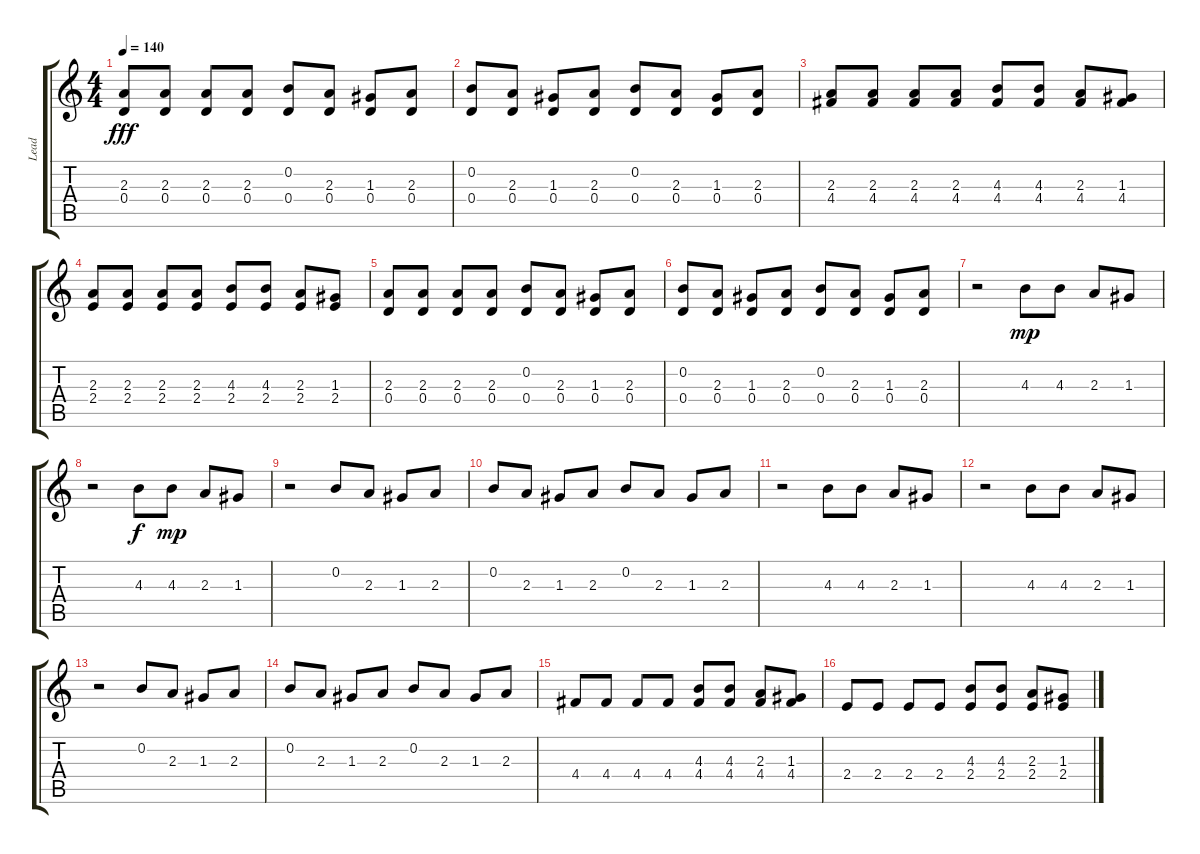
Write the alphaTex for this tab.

\track ("Lead" "Lead") {instrument acousticguitarsteel}
\staff {score tabs}
\tuning (E4 B3 G3 D3 A2 E2) {hide}
\ts (4 4)
\tempo 140
\clef g2
\ks c
(2.3 0.4).8{dy fff} (2.3 0.4).8 (2.3 0.4).8 (2.3 0.4).8 (0.2 0.4).8 (2.3 0.4).8 (1.3 0.4).8 (2.3 0.4).8 |
(0.2 0.4).8 (2.3 0.4).8 (1.3 0.4).8 (2.3 0.4).8 (0.2 0.4).8 (2.3 0.4).8 (1.3 0.4).8 (2.3 0.4).8 |
(2.3 4.4).8{volume 16 balance 8 instrument distortionguitar} (2.3 4.4).8 (2.3 4.4).8 (2.3 4.4).8 (4.3 4.4).8 (4.3 4.4).8 (2.3 4.4).8 (1.3 4.4).8 |
(2.3 2.4).8 (2.3 2.4).8 (2.3 2.4).8 (2.3 2.4).8 (4.3 2.4).8 (4.3 2.4).8 (2.3 2.4).8 (1.3 2.4).8 |
(2.3 0.4).8 (2.3 0.4).8 (2.3 0.4).8 (2.3 0.4).8 (0.2 0.4).8 (2.3 0.4).8 (1.3 0.4).8 (2.3 0.4).8 |
(0.2 0.4).8 (2.3 0.4).8 (1.3 0.4).8 (2.3 0.4).8 (0.2 0.4).8 (2.3 0.4).8 (1.3 0.4).8 (2.3 0.4).8 |
r.2 4.3.8{dy mp} 4.3.8 2.3.8 1.3.8 |
r.2 4.3.8{dy f} 4.3.8{dy mp} 2.3.8 1.3.8 |
r.2 0.2.8 2.3.8 1.3.8 2.3.8 |
0.2.8 2.3.8 1.3.8 2.3.8 0.2.8 2.3.8 1.3.8 2.3.8 |
r.2 4.3.8 4.3.8 2.3.8 1.3.8 |
r.2 4.3.8 4.3.8 2.3.8 1.3.8 |
r.2 0.2.8 2.3.8 1.3.8 2.3.8 |
0.2.8 2.3.8 1.3.8 2.3.8 0.2.8 2.3.8 1.3.8 2.3.8 |
4.4.8 4.4.8 4.4.8 4.4.8 (4.3 4.4).8 (4.3 4.4).8 (2.3 4.4).8 (1.3 4.4).8 |
2.4.8 2.4.8 2.4.8 2.4.8 (4.3 2.4).8 (4.3 2.4).8 (2.3 2.4).8 (1.3 2.4).8
